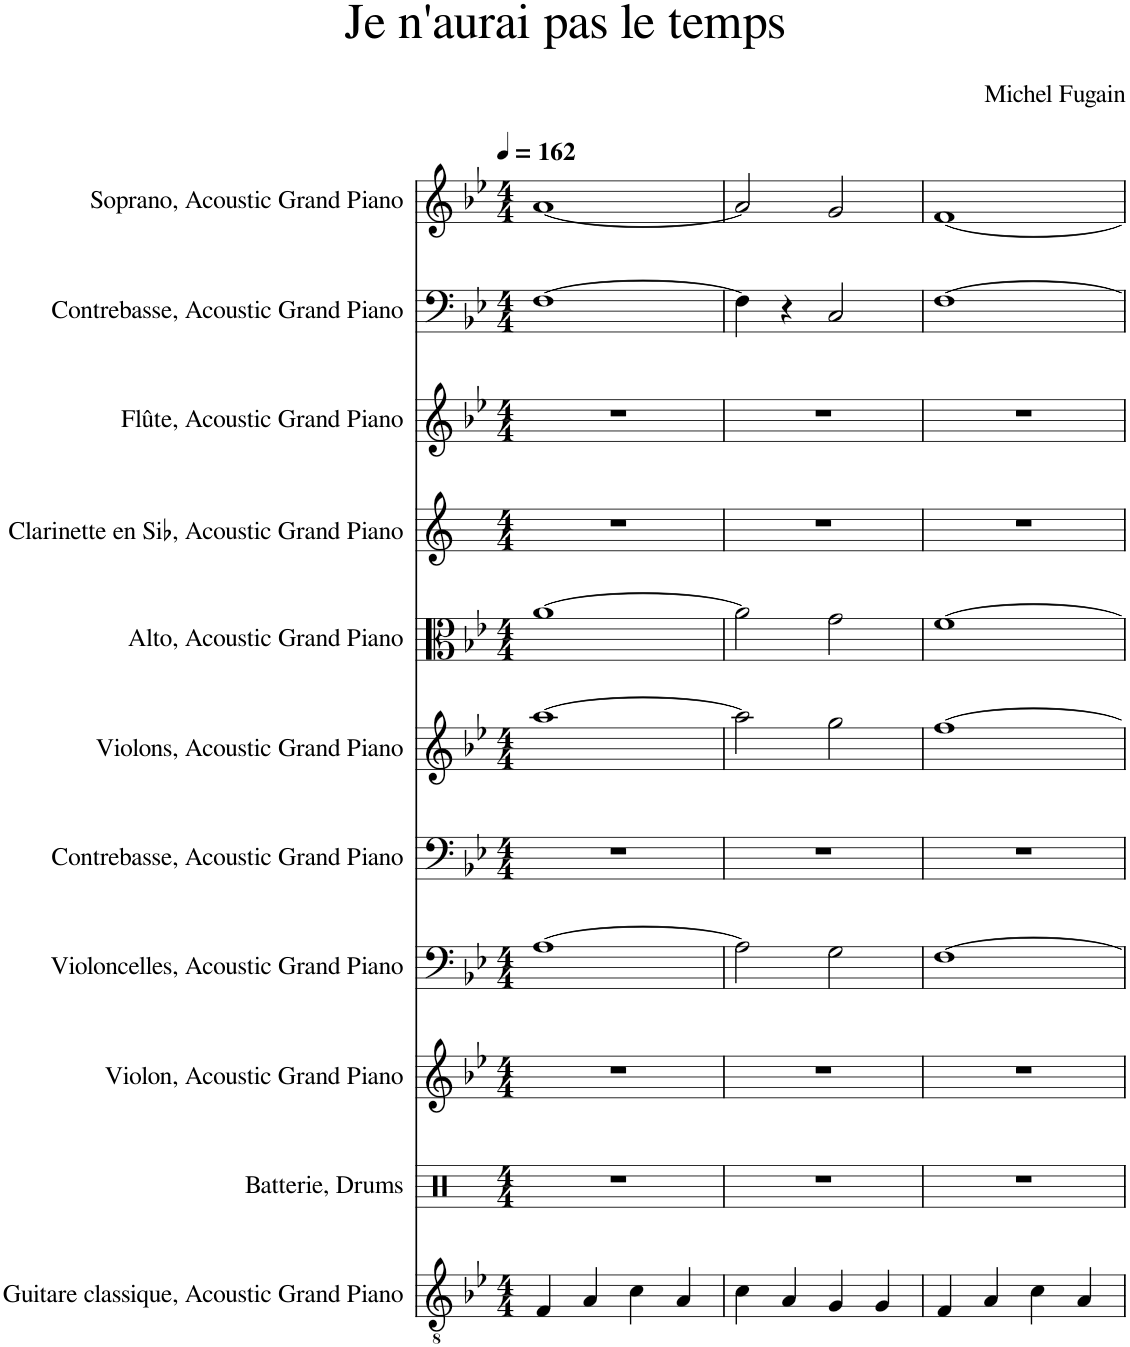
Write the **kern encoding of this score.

**kern	**kern	**kern	**kern	**kern	**kern	**kern	**kern	**kern	**kern	**kern
*part11	*part10	*part9	*part8	*part7	*part6	*part5	*part4	*part3	*part2	*part1
*staff11	*staff10	*staff9	*staff8	*staff7	*staff6	*staff5	*staff4	*staff3	*staff2	*staff1
*I"Guitare classique, Acoustic Grand Piano	*I"Batterie, Drums	*I"Violon, Acoustic Grand Piano	*I"Violoncelles, Acoustic Grand Piano	*I"Contrebasse, Acoustic Grand Piano	*I"Violons, Acoustic Grand Piano	*I"Alto, Acoustic Grand Piano	*I"Clarinette en Sib, Acoustic Grand Piano	*I"Flûte, Acoustic Grand Piano	*I"Contrebasse, Acoustic Grand Piano	*I"Soprano, Acoustic Grand Piano
*I'Guit.	*I'Bat.	*I'Vln.	*I'Vlcs	*I'Cb.	*I'Vlns.	*I'Alt.	*I'Clar. Sib	*I'Fl.	*I'Cb.	*I'S.
*clefGv2	*clefX	*clefG2	*clefF4	*clefF4	*clefG2	*clefC3	*clefG2	*clefG2	*clefF4	*clefG2
*	*	*	*	*Trd7c12	*	*	*Trd1c2	*	*Trd7c12	*
*k[b-e-]	*k[]	*k[b-e-]	*k[b-e-]	*k[b-e-]	*k[b-e-]	*k[b-e-]	*k[]	*k[b-e-]	*k[b-e-]	*k[b-e-]
*M4/4	*M4/4	*M4/4	*M4/4	*M4/4	*M4/4	*M4/4	*M4/4	*M4/4	*M4/4	*M4/4
*MM162	*MM162	*MM162	*MM162	*MM162	*MM162	*MM162	*MM162	*MM162	*MM162	*MM162
=1	=1	=1	=1	=1	=1	=1	=1	=1	=1	=1
4F/	1r	1r	[1A	1r	[1aa	[1a	1r	1r	[1F	[1a
4A/	.	.	.	.	.	.	.	.	.	.
4c\	.	.	.	.	.	.	.	.	.	.
4A/	.	.	.	.	.	.	.	.	.	.
=2	=2	=2	=2	=2	=2	=2	=2	=2	=2	=2
4c\	1r	1r	2A\]	1r	2aa\]	2a\]	1r	1r	4F\]	2a/]
4A/	.	.	.	.	.	.	.	.	4r	.
4G/	.	.	2G\	.	2gg\	2g\	.	.	2C/	2g/
4G/	.	.	.	.	.	.	.	.	.	.
=3	=3	=3	=3	=3	=3	=3	=3	=3	=3	=3
4F/	1r	1r	[1F	1r	[1ff	[1f	1r	1r	[1F	[1f
4A/	.	.	.	.	.	.	.	.	.	.
4c\	.	.	.	.	.	.	.	.	.	.
4A/	.	.	.	.	.	.	.	.	.	.
=	=	=	=	=	=	=	=	=	=	=
*-	*-	*-	*-	*-	*-	*-	*-	*-	*-	*-
